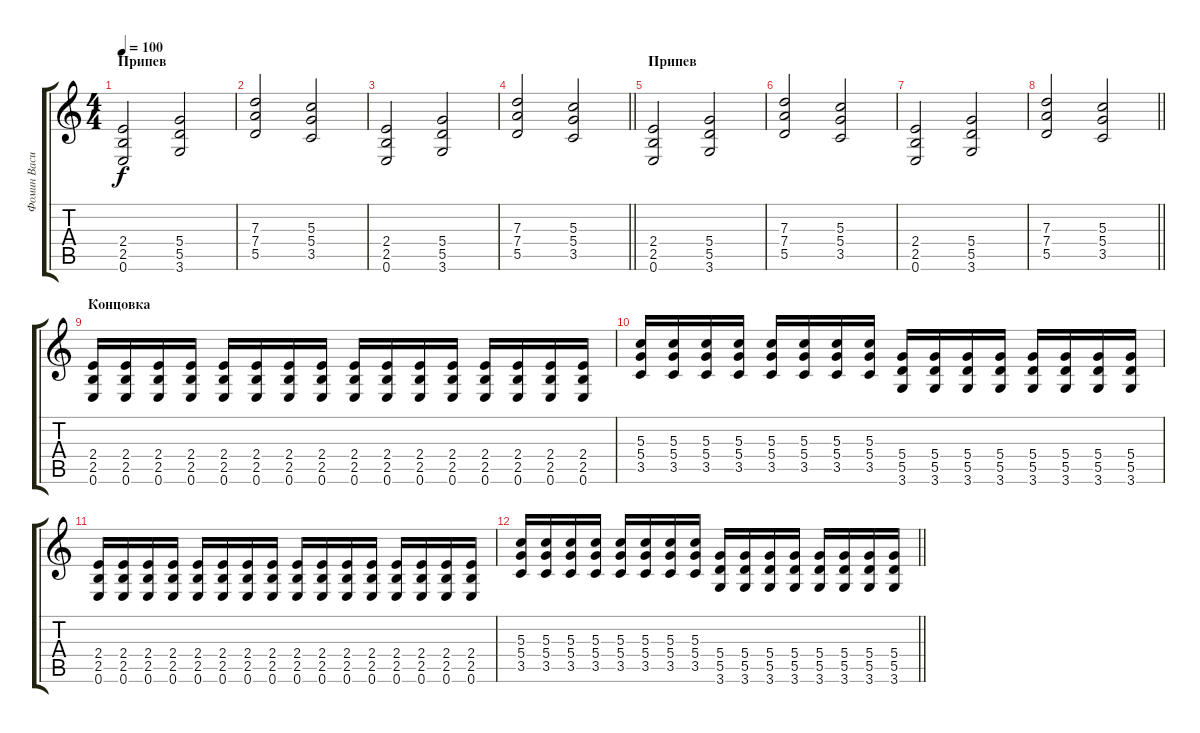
\track ("Фомин Василий - ритм гитара" "Фомин Васи") {instrument distortionguitar}
\staff {score tabs}
\tuning (E4 B3 G3 D3 A2 E2) {hide}
\ts (4 4)
\section ("" "Припев")
\tempo 100
\clef g2
\ks c
(2.4 2.5 0.6).2{dy f} (5.4 5.5 3.6).2 |
(7.3 7.4 5.5).2 (5.3 5.4 3.5).2 |
(2.4 2.5 0.6).2 (5.4 5.5 3.6).2 |
\barLineRight lightlight
(7.3 7.4 5.5).2 (5.3 5.4 3.5).2 |
\section ("" "Припев")
(2.4 2.5 0.6).2 (5.4 5.5 3.6).2 |
(7.3 7.4 5.5).2 (5.3 5.4 3.5).2 |
(2.4 2.5 0.6).2 (5.4 5.5 3.6).2 |
\barLineRight lightlight
(7.3 7.4 5.5).2 (5.3 5.4 3.5).2 |
\section ("" "Концовка")
(2.4 2.5 0.6).16 (2.4 2.5 0.6).16 (2.4 2.5 0.6).16 (2.4 2.5 0.6).16 (2.4 2.5 0.6).16 (2.4 2.5 0.6).16 (2.4 2.5 0.6).16 (2.4 2.5 0.6).16 (2.4 2.5 0.6).16 (2.4 2.5 0.6).16 (2.4 2.5 0.6).16 (2.4 2.5 0.6).16 (2.4 2.5 0.6).16 (2.4 2.5 0.6).16 (2.4 2.5 0.6).16 (2.4 2.5 0.6).16 |
(5.3 5.4 3.5).16 (5.3 5.4 3.5).16 (5.3 5.4 3.5).16 (5.3 5.4 3.5).16 (5.3 5.4 3.5).16 (5.3 5.4 3.5).16 (5.3 5.4 3.5).16 (5.3 5.4 3.5).16 (5.4 5.5 3.6).16 (5.4 5.5 3.6).16 (5.4 5.5 3.6).16 (5.4 5.5 3.6).16 (5.4 5.5 3.6).16 (5.4 5.5 3.6).16 (5.4 5.5 3.6).16 (5.4 5.5 3.6).16 |
(2.4 2.5 0.6).16 (2.4 2.5 0.6).16 (2.4 2.5 0.6).16 (2.4 2.5 0.6).16 (2.4 2.5 0.6).16 (2.4 2.5 0.6).16 (2.4 2.5 0.6).16 (2.4 2.5 0.6).16 (2.4 2.5 0.6).16 (2.4 2.5 0.6).16 (2.4 2.5 0.6).16 (2.4 2.5 0.6).16 (2.4 2.5 0.6).16 (2.4 2.5 0.6).16 (2.4 2.5 0.6).16 (2.4 2.5 0.6).16 |
\barLineRight lightlight
(5.3 5.4 3.5).16 (5.3 5.4 3.5).16 (5.3 5.4 3.5).16 (5.3 5.4 3.5).16 (5.3 5.4 3.5).16 (5.3 5.4 3.5).16 (5.3 5.4 3.5).16 (5.3 5.4 3.5).16 (5.4 5.5 3.6).16 (5.4 5.5 3.6).16 (5.4 5.5 3.6).16 (5.4 5.5 3.6).16 (5.4 5.5 3.6).16 (5.4 5.5 3.6).16 (5.4 5.5 3.6).16 (5.4 5.5 3.6).16
